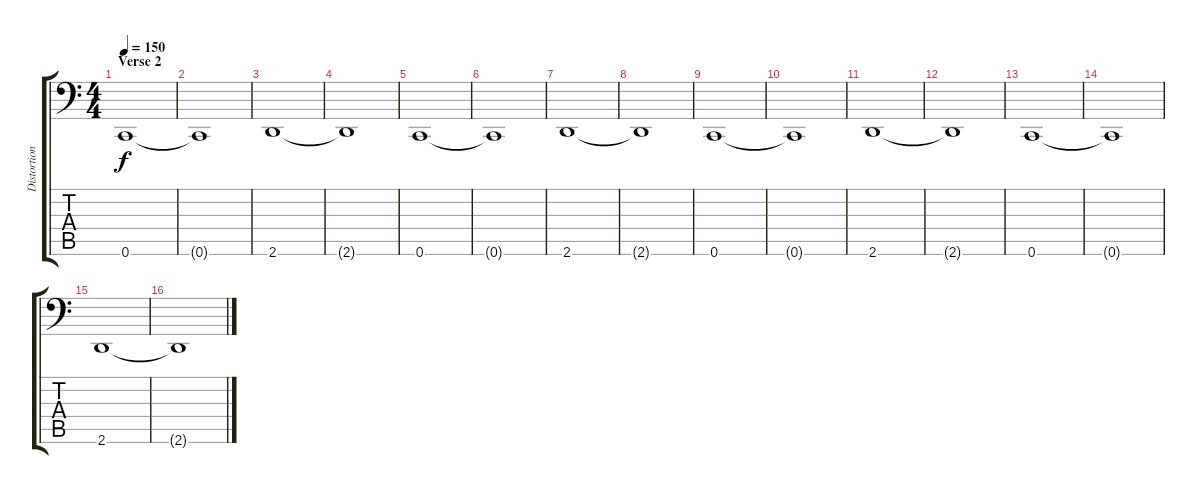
\track ("Distortion Bass 2" "Distortion") {instrument synthbass1}
\staff {score tabs}
\tuning (D3 A2 F2 C2 G1 C1) {hide}
\ts (4 4)
\section ("" "Verse 2")
\tempo 150
\clef f4
\ks c
0.6.1{dy f instrument fretlessbass} |
0.6{t}.1 |
2.6.1 |
2.6{t}.1 |
0.6.1 |
0.6{t}.1 |
2.6.1 |
2.6{t}.1 |
0.6.1 |
0.6{t}.1 |
2.6.1 |
2.6{t}.1 |
0.6.1 |
0.6{t}.1 |
2.6.1 |
2.6{t}.1
